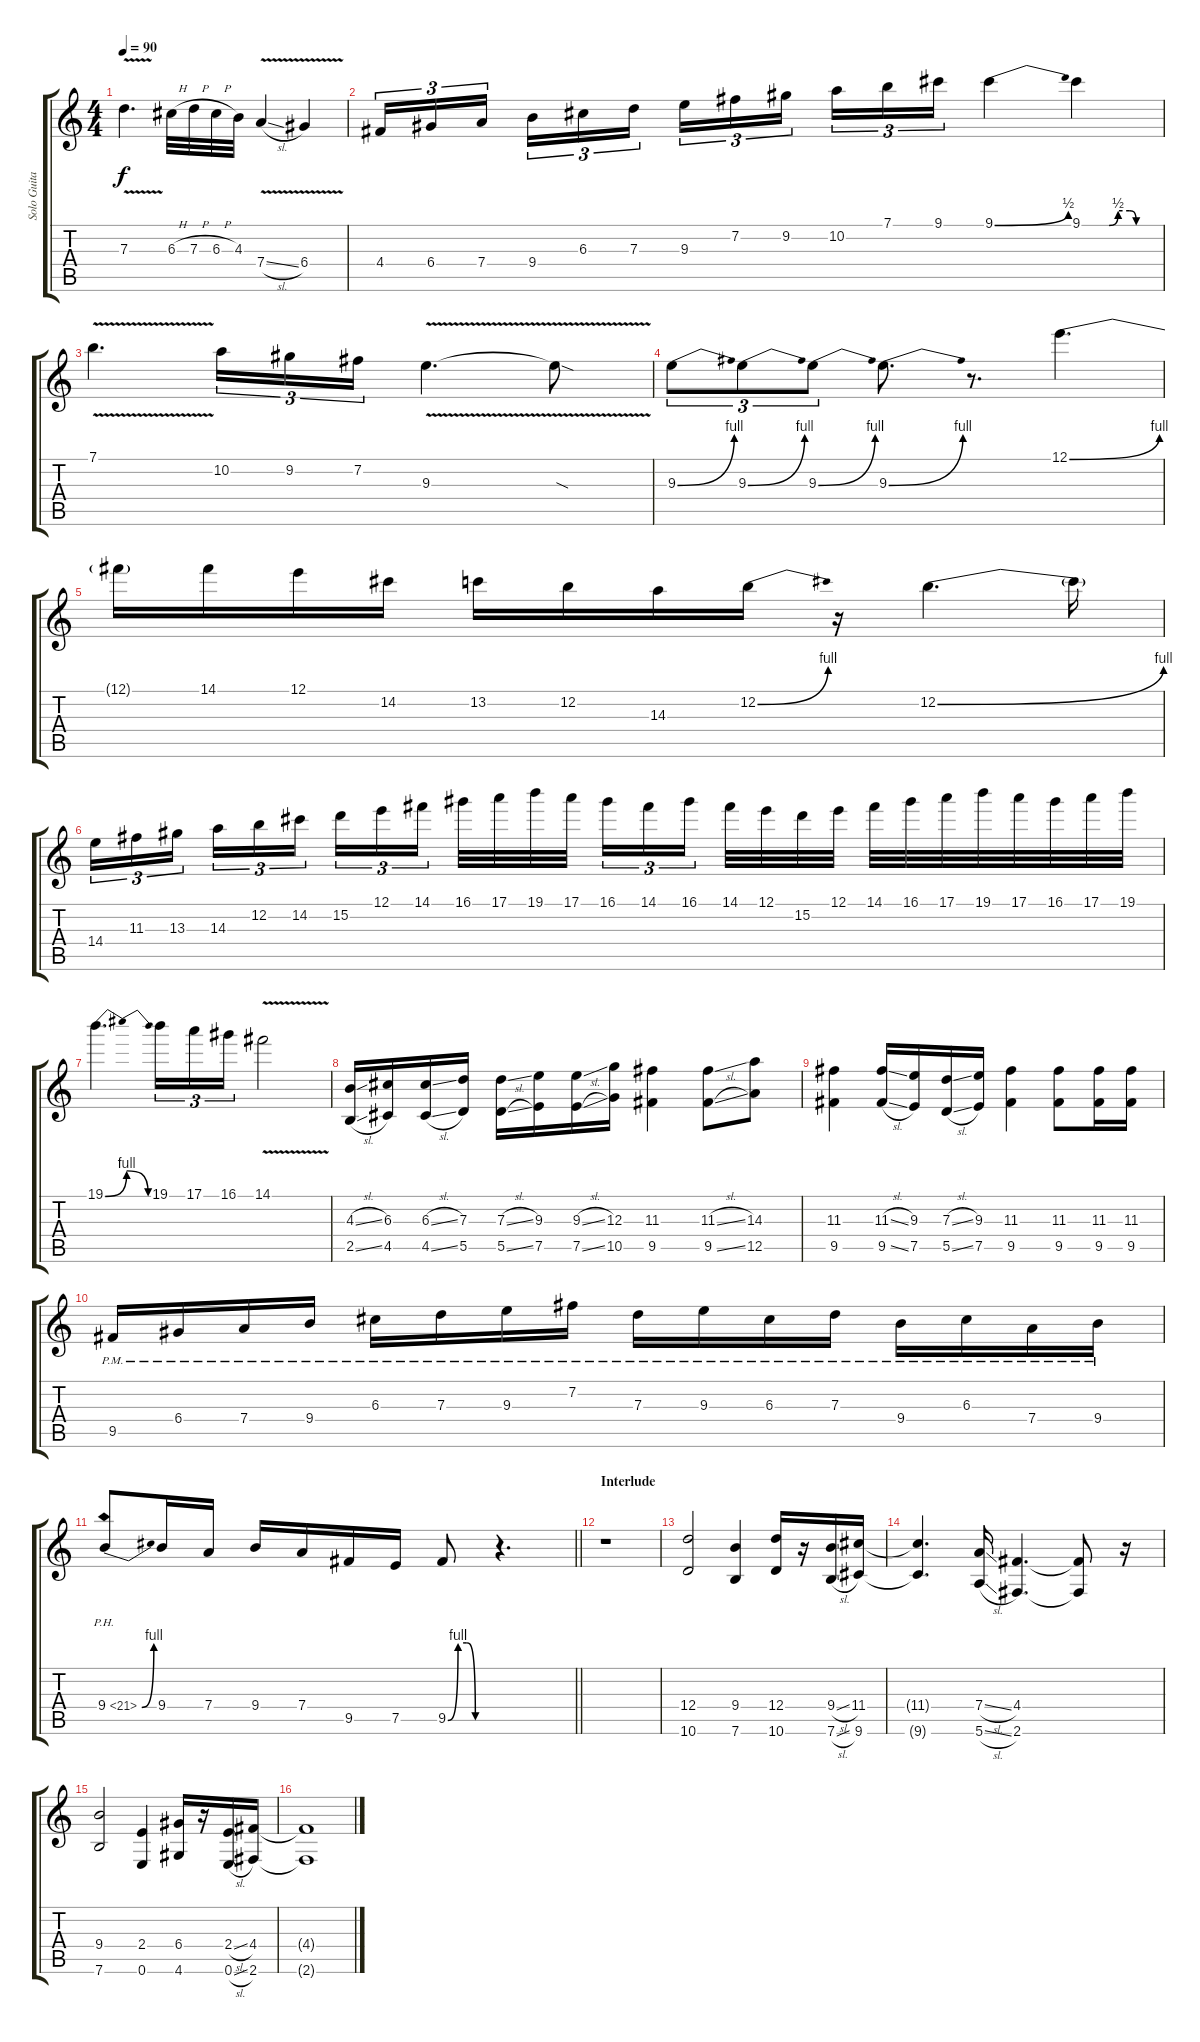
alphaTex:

\track ("Solo Guitar" "Solo Guita") {instrument overdrivenguitar}
\staff {score tabs}
\tuning (E4 B3 G3 D3 A2 E2) {hide}
\ts (4 4)
\tempo 90
\clef g2
\ks c
7.3{v}.4{d dy f} 6.3{h}.32 7.3{h}.32 6.3{h}.32 4.3.32 7.4{v sl}.4 6.4{v}.4 |
4.4.16{tu (3 2)} 6.4.16{tu (3 2)} 7.4.16{tu (3 2) beam splitsecondary} 9.4.16{tu (3 2)} 6.3.16{tu (3 2)} 7.3.16{tu (3 2)} 9.3.16{tu (3 2)} 7.2.16{tu (3 2)} 9.2.16{tu (3 2) beam splitsecondary} 10.2.16{tu (3 2)} 7.1.16{tu (3 2)} 9.1.16{tu (3 2)} 9.1{be (bend 0 0 60 2)}.4 9.1{be (custom 0 0 21 0 28 2 37 2 42 0 60 0)}.4 |
7.1{v}.4{d} 10.2.16{tu (3 2)} 9.2.16{tu (3 2)} 7.2.16{tu (3 2)} 9.3{v}.4{d} 9.3{sod t}.8 |
9.3{be (bend 0 0 60 4)}.8{tu (3 2)} 9.3{be (bend 0 0 60 4)}.8{tu (3 2)} 9.3{be (bend 0 0 60 4)}.8{tu (3 2)} 9.3{be (bend 0 0 60 4)}.8{d} r.8{d} 12.1{be (bend 0 0 60 4)}.4{d} |
12.1{t}.16 14.1.16 12.1.16 14.2.16 13.2.16 12.2.16 14.3.16 12.2{be (bend 0 0 60 4)}.16 r.16 12.2{be (bend 0 0 60 4)}.4{d} 12.2{t}.16 |
14.4.16{tu (3 2)} 11.3.16{tu (3 2)} 13.3.16{tu (3 2) beam splitsecondary} 14.3.16{tu (3 2)} 12.2.16{tu (3 2)} 14.2.16{tu (3 2)} 15.2.16{tu (3 2)} 12.1.16{tu (3 2)} 14.1.16{tu (3 2) beam splitsecondary} 16.1.32 17.1.32 19.1.32 17.1.32 16.1.16{tu (3 2)} 14.1.16{tu (3 2)} 16.1.16{tu (3 2) beam splitsecondary} 14.1.32 12.1.32 15.2.32 12.1.32 14.1.32 16.1.32 17.1.32 19.1.32 17.1.32 16.1.32 17.1.32 19.1.32 |
19.1{be (bendrelease 0 0 15 4 45 4 60 0)}.4{d} 19.1.16{tu (3 2)} 17.1.16{tu (3 2)} 16.1.16{tu (3 2)} 14.1{v}.2 |
(4.3{sl} 2.5{sl}).16 (6.3 4.5).16 (6.3{sl} 4.5{sl}).16 (7.3 5.5).16 (7.3{sl} 5.5{sl}).16 (9.3 7.5).16 (9.3{sl} 7.5{sl}).16 (12.3 10.5).16 (11.3 9.5).4 (11.3{sl} 9.5{sl}).8 (14.3 12.5).8 |
(11.3 9.5).4 (11.3{sl} 9.5{sl}).16 (9.3 7.5).16 (7.3{sl} 5.5{sl}).16 (9.3 7.5).16 (11.3 9.5).4 (11.3 9.5).8 (11.3 9.5).16 (11.3 9.5).16 |
9.5{pm}.16 6.4{pm}.16 7.4{pm}.16 9.4{pm}.16 6.3{pm}.16 7.3{pm}.16 9.3{pm}.16 7.2{pm}.16 7.3{pm}.16 9.3{pm}.16 6.3{pm}.16 7.3{pm}.16 9.4{pm}.16 6.3{pm}.16 7.4{pm}.16 9.4{pm}.16 |
\barLineRight lightlight
9.4{be (bend 0 0 60 4) ph 12}.8 9.4.16 7.4.16 9.4.16 7.4.16 9.5.16 7.5.16 9.5{be (custom 0 0 14 4 26 4 38 0 60 0)}.8 r.4{d} |
\section ("" "Interlude")
r.1 |
(12.4 10.6).2 (9.4 7.6).4 (12.4 10.6).16 r.16 (9.4{sl} 7.6{sl}).16 (11.4 9.6).16 |
(11.4{t} 9.6{t}).4{d} (7.4{sl} 5.6{sl}).16 (4.4 2.6).4{d} (4.4{t} 2.6{t}).8 r.16 |
(9.4 7.6).2 (2.4 0.6).4 (6.4 4.6).16 r.16 (2.4{sl} 0.6{sl}).16 (4.4 2.6).16 |
(4.4{t} 2.6{t}).1
